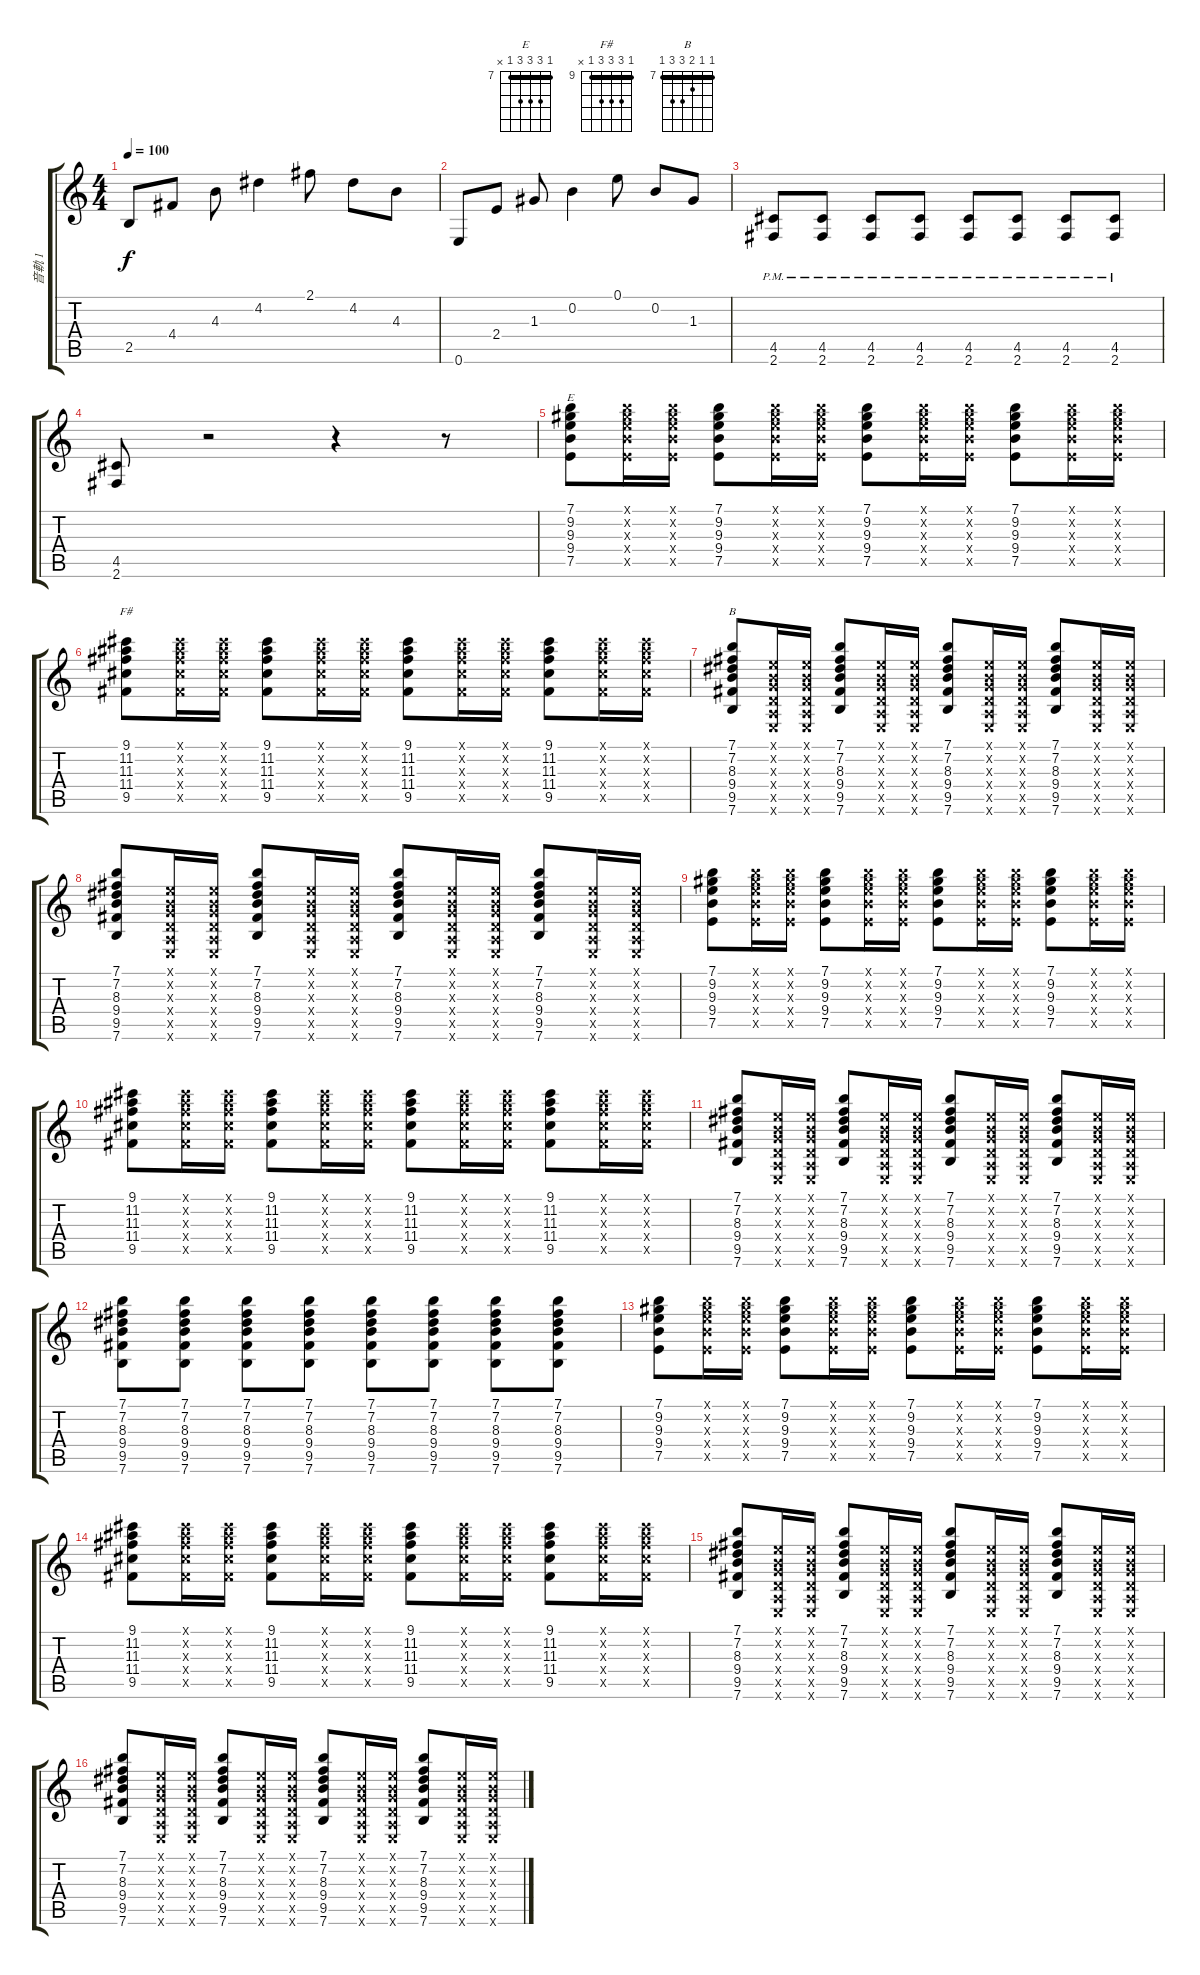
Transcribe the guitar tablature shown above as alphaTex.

\track ("音軌 1" "音軌 1") {instrument overdrivenguitar}
\staff {score tabs}
\tuning (E4 B3 G3 D3 A2 E2) {hide}
\chord ("E" 7 9 9 9 7 x) {firstfret 7 barre 7}
\chord ("F#" 9 11 11 11 9 x) {firstfret 9 barre 9}
\chord ("B" 7 7 8 9 9 7) {firstfret 7 barre 7}
\ts (4 4)
\tempo 100
\clef g2
\ks c
2.5.8{dy f} 4.4.8 4.3.8 4.2.4 2.1.8 4.2.8 4.3.8 |
0.6.8 2.4.8 1.3.8 0.2.4 0.1.8 0.2.8 1.3.8 |
(4.5{pm} 2.6{pm}).8{instrument overdrivenguitar} (4.5{pm} 2.6{pm}).8 (4.5{pm} 2.6{pm}).8 (4.5{pm} 2.6{pm}).8 (4.5{pm} 2.6{pm}).8 (4.5{pm} 2.6{pm}).8 (4.5{pm} 2.6{pm}).8 (4.5{pm} 2.6{pm}).8 |
(4.5 2.6).8 r.2 r.4 r.8 |
(7.1 9.2 9.3 9.4 7.5).8{ch "E"} (7.1{x} 9.2{x} 9.3{x} 9.4{x} 7.5{x}).16 (7.1{x} 9.2{x} 9.3{x} 9.4{x} 7.5{x}).16 (7.1 9.2 9.3 9.4 7.5).8 (7.1{x} 9.2{x} 9.3{x} 9.4{x} 7.5{x}).16 (7.1{x} 9.2{x} 9.3{x} 9.4{x} 7.5{x}).16 (7.1 9.2 9.3 9.4 7.5).8 (7.1{x} 9.2{x} 9.3{x} 9.4{x} 7.5{x}).16 (7.1{x} 9.2{x} 9.3{x} 9.4{x} 7.5{x}).16 (7.1 9.2 9.3 9.4 7.5).8 (7.1{x} 9.2{x} 9.3{x} 9.4{x} 7.5{x}).16 (7.1{x} 9.2{x} 9.3{x} 9.4{x} 7.5{x}).16 |
(9.1 11.2 11.3 11.4 9.5).8{ch "F#"} (9.1{x} 11.2{x} 11.3{x} 11.4{x} 9.5{x}).16 (9.1{x} 11.2{x} 11.3{x} 11.4{x} 9.5{x}).16 (9.1 11.2 11.3 11.4 9.5).8 (9.1{x} 11.2{x} 11.3{x} 11.4{x} 9.5{x}).16 (9.1{x} 11.2{x} 11.3{x} 11.4{x} 9.5{x}).16 (9.1 11.2 11.3 11.4 9.5).8 (9.1{x} 11.2{x} 11.3{x} 11.4{x} 9.5{x}).16 (9.1{x} 11.2{x} 11.3{x} 11.4{x} 9.5{x}).16 (9.1 11.2 11.3 11.4 9.5).8 (9.1{x} 11.2{x} 11.3{x} 11.4{x} 9.5{x}).16 (9.1{x} 11.2{x} 11.3{x} 11.4{x} 9.5{x}).16 |
(7.1 7.2 8.3 9.4 9.5 7.6).8{ch "B"} (0.1{x} 0.2{x} 0.3{x} 0.4{x} 0.5{x} 0.6{x}).16 (0.1{x} 0.2{x} 0.3{x} 0.4{x} 0.5{x} 0.6{x}).16 (7.1 7.2 8.3 9.4 9.5 7.6).8 (0.1{x} 0.2{x} 0.3{x} 0.4{x} 0.5{x} 0.6{x}).16 (0.1{x} 0.2{x} 0.3{x} 0.4{x} 0.5{x} 0.6{x}).16 (7.1 7.2 8.3 9.4 9.5 7.6).8 (0.1{x} 0.2{x} 0.3{x} 0.4{x} 0.5{x} 0.6{x}).16 (0.1{x} 0.2{x} 0.3{x} 0.4{x} 0.5{x} 0.6{x}).16 (7.1 7.2 8.3 9.4 9.5 7.6).8 (0.1{x} 0.2{x} 0.3{x} 0.4{x} 0.5{x} 0.6{x}).16 (0.1{x} 0.2{x} 0.3{x} 0.4{x} 0.5{x} 0.6{x}).16 |
(7.1 7.2 8.3 9.4 9.5 7.6).8 (0.1{x} 0.2{x} 0.3{x} 0.4{x} 0.5{x} 0.6{x}).16 (0.1{x} 0.2{x} 0.3{x} 0.4{x} 0.5{x} 0.6{x}).16 (7.1 7.2 8.3 9.4 9.5 7.6).8 (0.1{x} 0.2{x} 0.3{x} 0.4{x} 0.5{x} 0.6{x}).16 (0.1{x} 0.2{x} 0.3{x} 0.4{x} 0.5{x} 0.6{x}).16 (7.1 7.2 8.3 9.4 9.5 7.6).8 (0.1{x} 0.2{x} 0.3{x} 0.4{x} 0.5{x} 0.6{x}).16 (0.1{x} 0.2{x} 0.3{x} 0.4{x} 0.5{x} 0.6{x}).16 (7.1 7.2 8.3 9.4 9.5 7.6).8 (0.1{x} 0.2{x} 0.3{x} 0.4{x} 0.5{x} 0.6{x}).16 (0.1{x} 0.2{x} 0.3{x} 0.4{x} 0.5{x} 0.6{x}).16 |
(7.1 9.2 9.3 9.4 7.5).8 (7.1{x} 9.2{x} 9.3{x} 9.4{x} 7.5{x}).16 (7.1{x} 9.2{x} 9.3{x} 9.4{x} 7.5{x}).16 (7.1 9.2 9.3 9.4 7.5).8 (7.1{x} 9.2{x} 9.3{x} 9.4{x} 7.5{x}).16 (7.1{x} 9.2{x} 9.3{x} 9.4{x} 7.5{x}).16 (7.1 9.2 9.3 9.4 7.5).8 (7.1{x} 9.2{x} 9.3{x} 9.4{x} 7.5{x}).16 (7.1{x} 9.2{x} 9.3{x} 9.4{x} 7.5{x}).16 (7.1 9.2 9.3 9.4 7.5).8 (7.1{x} 9.2{x} 9.3{x} 9.4{x} 7.5{x}).16 (7.1{x} 9.2{x} 9.3{x} 9.4{x} 7.5{x}).16 |
(9.1 11.2 11.3 11.4 9.5).8 (9.1{x} 11.2{x} 11.3{x} 11.4{x} 9.5{x}).16 (9.1{x} 11.2{x} 11.3{x} 11.4{x} 9.5{x}).16 (9.1 11.2 11.3 11.4 9.5).8 (9.1{x} 11.2{x} 11.3{x} 11.4{x} 9.5{x}).16 (9.1{x} 11.2{x} 11.3{x} 11.4{x} 9.5{x}).16 (9.1 11.2 11.3 11.4 9.5).8 (9.1{x} 11.2{x} 11.3{x} 11.4{x} 9.5{x}).16 (9.1{x} 11.2{x} 11.3{x} 11.4{x} 9.5{x}).16 (9.1 11.2 11.3 11.4 9.5).8 (9.1{x} 11.2{x} 11.3{x} 11.4{x} 9.5{x}).16 (9.1{x} 11.2{x} 11.3{x} 11.4{x} 9.5{x}).16 |
(7.1 7.2 8.3 9.4 9.5 7.6).8 (0.1{x} 0.2{x} 0.3{x} 0.4{x} 0.5{x} 0.6{x}).16 (0.1{x} 0.2{x} 0.3{x} 0.4{x} 0.5{x} 0.6{x}).16 (7.1 7.2 8.3 9.4 9.5 7.6).8 (0.1{x} 0.2{x} 0.3{x} 0.4{x} 0.5{x} 0.6{x}).16 (0.1{x} 0.2{x} 0.3{x} 0.4{x} 0.5{x} 0.6{x}).16 (7.1 7.2 8.3 9.4 9.5 7.6).8 (0.1{x} 0.2{x} 0.3{x} 0.4{x} 0.5{x} 0.6{x}).16 (0.1{x} 0.2{x} 0.3{x} 0.4{x} 0.5{x} 0.6{x}).16 (7.1 7.2 8.3 9.4 9.5 7.6).8 (0.1{x} 0.2{x} 0.3{x} 0.4{x} 0.5{x} 0.6{x}).16 (0.1{x} 0.2{x} 0.3{x} 0.4{x} 0.5{x} 0.6{x}).16 |
(7.1 7.2 8.3 9.4 9.5 7.6).8 (7.1 7.2 8.3 9.4 9.5 7.6).8 (7.1 7.2 8.3 9.4 9.5 7.6).8 (7.1 7.2 8.3 9.4 9.5 7.6).8 (7.1 7.2 8.3 9.4 9.5 7.6).8 (7.1 7.2 8.3 9.4 9.5 7.6).8 (7.1 7.2 8.3 9.4 9.5 7.6).8 (7.1 7.2 8.3 9.4 9.5 7.6).8 |
(7.1 9.2 9.3 9.4 7.5).8 (7.1{x} 9.2{x} 9.3{x} 9.4{x} 7.5{x}).16 (7.1{x} 9.2{x} 9.3{x} 9.4{x} 7.5{x}).16 (7.1 9.2 9.3 9.4 7.5).8 (7.1{x} 9.2{x} 9.3{x} 9.4{x} 7.5{x}).16 (7.1{x} 9.2{x} 9.3{x} 9.4{x} 7.5{x}).16 (7.1 9.2 9.3 9.4 7.5).8 (7.1{x} 9.2{x} 9.3{x} 9.4{x} 7.5{x}).16 (7.1{x} 9.2{x} 9.3{x} 9.4{x} 7.5{x}).16 (7.1 9.2 9.3 9.4 7.5).8 (7.1{x} 9.2{x} 9.3{x} 9.4{x} 7.5{x}).16 (7.1{x} 9.2{x} 9.3{x} 9.4{x} 7.5{x}).16 |
(9.1 11.2 11.3 11.4 9.5).8 (9.1{x} 11.2{x} 11.3{x} 11.4{x} 9.5{x}).16 (9.1{x} 11.2{x} 11.3{x} 11.4{x} 9.5{x}).16 (9.1 11.2 11.3 11.4 9.5).8 (9.1{x} 11.2{x} 11.3{x} 11.4{x} 9.5{x}).16 (9.1{x} 11.2{x} 11.3{x} 11.4{x} 9.5{x}).16 (9.1 11.2 11.3 11.4 9.5).8 (9.1{x} 11.2{x} 11.3{x} 11.4{x} 9.5{x}).16 (9.1{x} 11.2{x} 11.3{x} 11.4{x} 9.5{x}).16 (9.1 11.2 11.3 11.4 9.5).8 (9.1{x} 11.2{x} 11.3{x} 11.4{x} 9.5{x}).16 (9.1{x} 11.2{x} 11.3{x} 11.4{x} 9.5{x}).16 |
(7.1 7.2 8.3 9.4 9.5 7.6).8 (0.1{x} 0.2{x} 0.3{x} 0.4{x} 0.5{x} 0.6{x}).16 (0.1{x} 0.2{x} 0.3{x} 0.4{x} 0.5{x} 0.6{x}).16 (7.1 7.2 8.3 9.4 9.5 7.6).8 (0.1{x} 0.2{x} 0.3{x} 0.4{x} 0.5{x} 0.6{x}).16 (0.1{x} 0.2{x} 0.3{x} 0.4{x} 0.5{x} 0.6{x}).16 (7.1 7.2 8.3 9.4 9.5 7.6).8 (0.1{x} 0.2{x} 0.3{x} 0.4{x} 0.5{x} 0.6{x}).16 (0.1{x} 0.2{x} 0.3{x} 0.4{x} 0.5{x} 0.6{x}).16 (7.1 7.2 8.3 9.4 9.5 7.6).8 (0.1{x} 0.2{x} 0.3{x} 0.4{x} 0.5{x} 0.6{x}).16 (0.1{x} 0.2{x} 0.3{x} 0.4{x} 0.5{x} 0.6{x}).16 |
(7.1 7.2 8.3 9.4 9.5 7.6).8 (0.1{x} 0.2{x} 0.3{x} 0.4{x} 0.5{x} 0.6{x}).16 (0.1{x} 0.2{x} 0.3{x} 0.4{x} 0.5{x} 0.6{x}).16 (7.1 7.2 8.3 9.4 9.5 7.6).8 (0.1{x} 0.2{x} 0.3{x} 0.4{x} 0.5{x} 0.6{x}).16 (0.1{x} 0.2{x} 0.3{x} 0.4{x} 0.5{x} 0.6{x}).16 (7.1 7.2 8.3 9.4 9.5 7.6).8 (0.1{x} 0.2{x} 0.3{x} 0.4{x} 0.5{x} 0.6{x}).16 (0.1{x} 0.2{x} 0.3{x} 0.4{x} 0.5{x} 0.6{x}).16 (7.1 7.2 8.3 9.4 9.5 7.6).8 (0.1{x} 0.2{x} 0.3{x} 0.4{x} 0.5{x} 0.6{x}).16 (0.1{x} 0.2{x} 0.3{x} 0.4{x} 0.5{x} 0.6{x}).16
